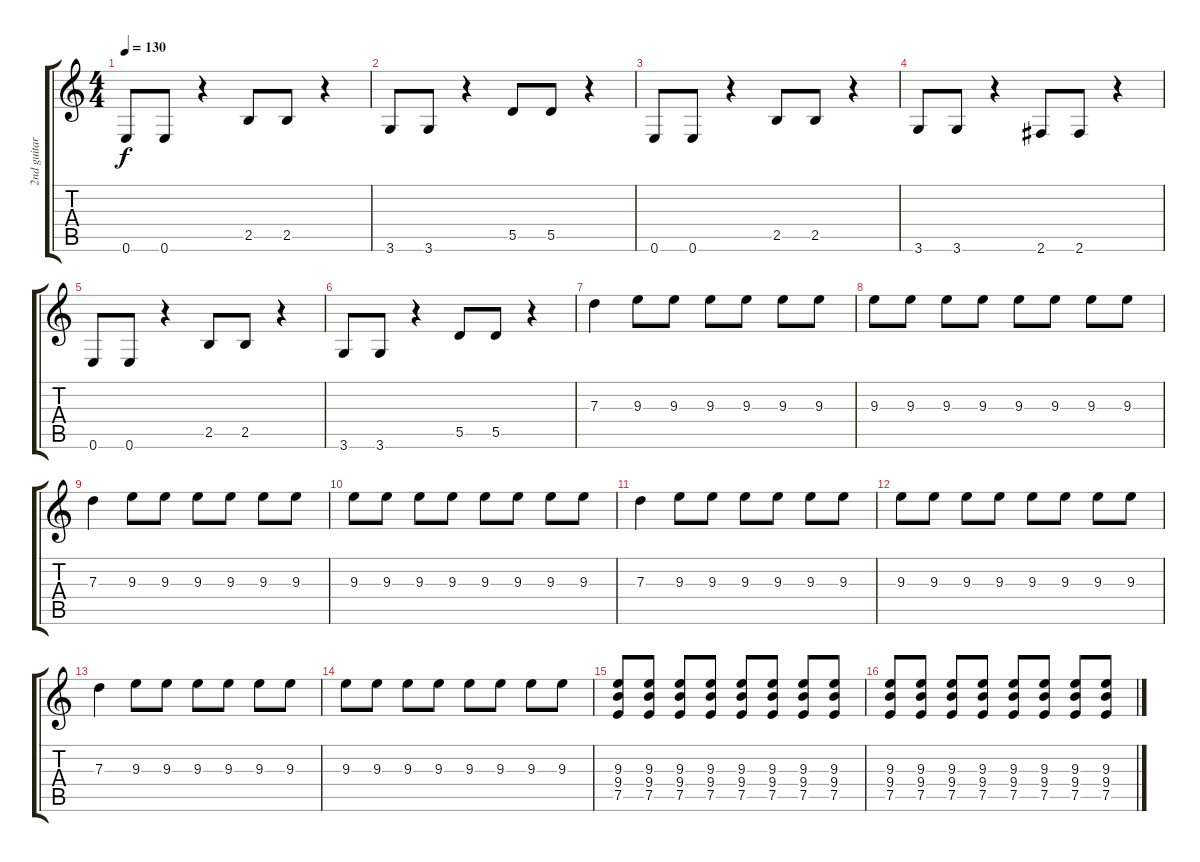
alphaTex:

\track ("2nd guitar" "2nd guitar") {instrument distortionguitar}
\staff {score tabs}
\tuning (E4 B3 G3 D3 A2 E2) {hide}
\ts (4 4)
\tempo 130
\clef g2
\ks c
0.6.8{dy f} 0.6.8 r.4 2.5.8 2.5.8 r.4 |
3.6.8 3.6.8 r.4 5.5.8 5.5.8 r.4 |
0.6.8 0.6.8 r.4 2.5.8 2.5.8 r.4 |
3.6.8 3.6.8 r.4 2.6.8 2.6.8 r.4 |
0.6.8 0.6.8 r.4 2.5.8 2.5.8 r.4 |
3.6.8 3.6.8 r.4 5.5.8 5.5.8 r.4 |
7.3.4 9.3.8 9.3.8 9.3.8 9.3.8 9.3.8 9.3.8 |
9.3.8 9.3.8 9.3.8 9.3.8 9.3.8 9.3.8 9.3.8 9.3.8 |
7.3.4 9.3.8 9.3.8 9.3.8 9.3.8 9.3.8 9.3.8 |
9.3.8 9.3.8 9.3.8 9.3.8 9.3.8 9.3.8 9.3.8 9.3.8 |
7.3.4 9.3.8 9.3.8 9.3.8 9.3.8 9.3.8 9.3.8 |
9.3.8 9.3.8 9.3.8 9.3.8 9.3.8 9.3.8 9.3.8 9.3.8 |
7.3.4 9.3.8 9.3.8 9.3.8 9.3.8 9.3.8 9.3.8 |
9.3.8 9.3.8 9.3.8 9.3.8 9.3.8 9.3.8 9.3.8 9.3.8 |
(9.3 9.4 7.5).8 (9.3 9.4 7.5).8 (9.3 9.4 7.5).8 (9.3 9.4 7.5).8 (9.3 9.4 7.5).8 (9.3 9.4 7.5).8 (9.3 9.4 7.5).8 (9.3 9.4 7.5).8 |
(9.3 9.4 7.5).8 (9.3 9.4 7.5).8 (9.3 9.4 7.5).8 (9.3 9.4 7.5).8 (9.3 9.4 7.5).8 (9.3 9.4 7.5).8 (9.3 9.4 7.5).8 (9.3 9.4 7.5).8
